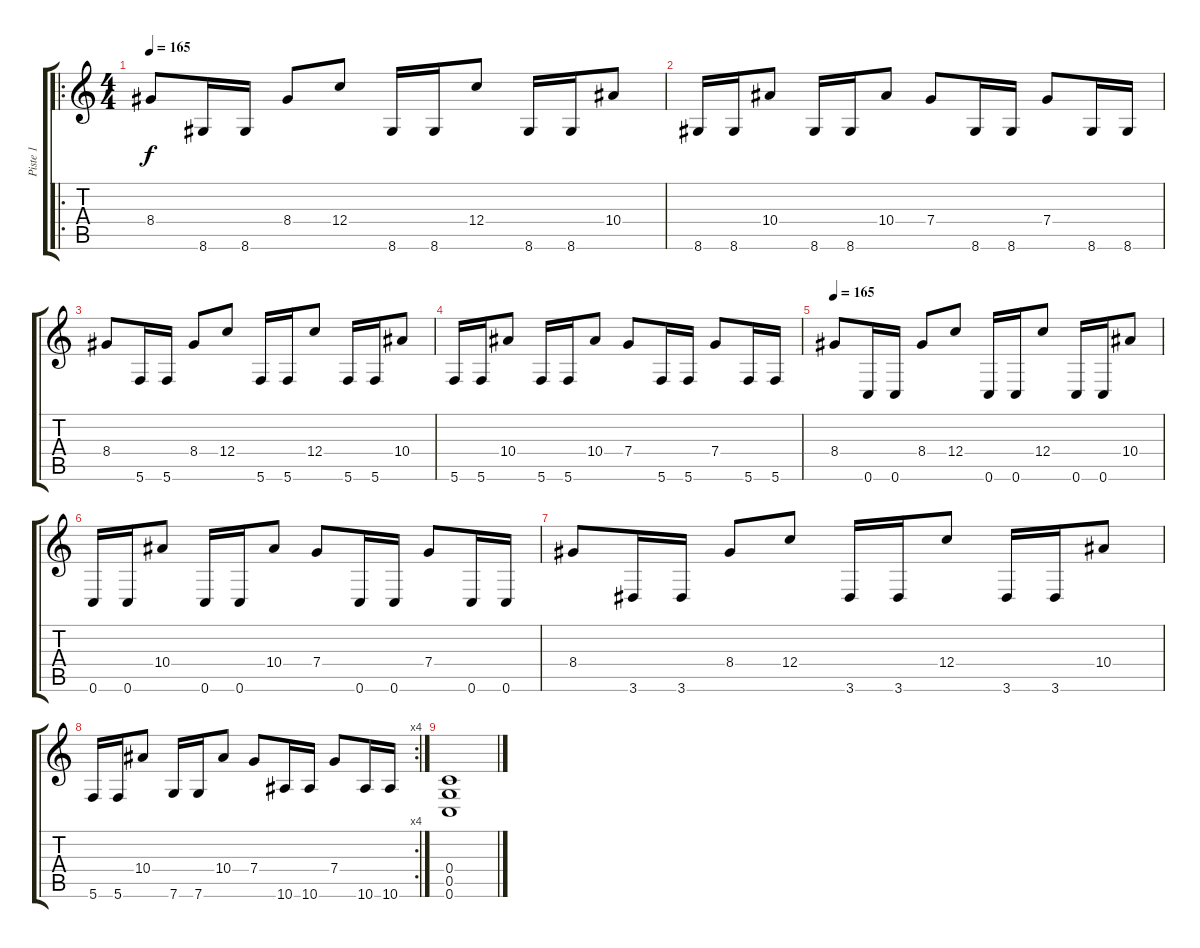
\track ("Piste 1" "Piste 1") {instrument distortionguitar}
\staff {score tabs}
\tuning (D4 A3 F3 C3 G2 C2) {hide}
\ro
\ts (4 4)
\tempo 165
\clef g2
\ks c
8.4.8{dy f} 8.6.16 8.6.16 8.4.8 12.4.8 8.6.16 8.6.16 12.4.8 8.6.16 8.6.16 10.4.8 |
8.6.16 8.6.16 10.4.8 8.6.16 8.6.16 10.4.8 7.4.8 8.6.16 8.6.16 7.4.8 8.6.16 8.6.16 |
8.4.8{volume 16} 5.6.16 5.6.16 8.4.8 12.4.8 5.6.16 5.6.16 12.4.8 5.6.16 5.6.16 10.4.8 |
5.6.16 5.6.16 10.4.8 5.6.16 5.6.16 10.4.8 7.4.8 5.6.16 5.6.16 7.4.8 5.6.16 5.6.16 |
\tempo 165
8.4.8 0.6.16 0.6.16 8.4.8 12.4.8 0.6.16 0.6.16 12.4.8 0.6.16 0.6.16 10.4.8 |
0.6.16 0.6.16 10.4.8 0.6.16 0.6.16 10.4.8 7.4.8 0.6.16 0.6.16 7.4.8 0.6.16 0.6.16 |
8.4.8{volume 16} 3.6.16 3.6.16 8.4.8 12.4.8 3.6.16 3.6.16 12.4.8 3.6.16 3.6.16 10.4.8 |
\rc 4
5.6.16 5.6.16 10.4.8 7.6.16 7.6.16 10.4.8 7.4.8 10.6.16 10.6.16 7.4.8 10.6.16 10.6.16 |
(0.4 0.5 0.6).1
